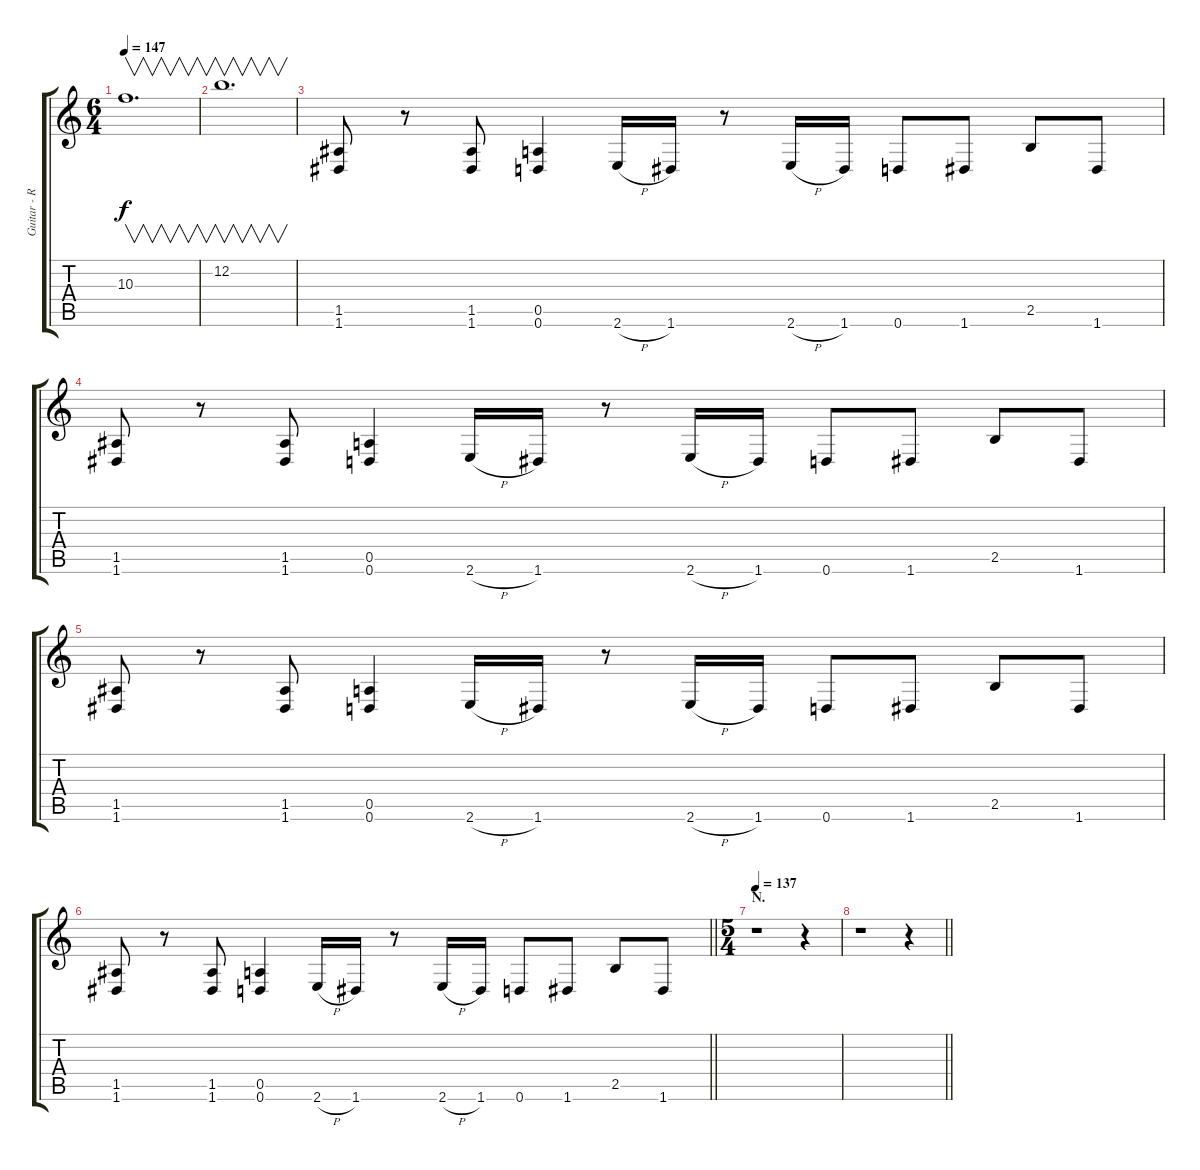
\track ("Guitar - Right" "Guitar - R") {instrument distortionguitar}
\staff {score tabs}
\tuning (E4 B3 G3 D3 A2 D2) {hide}
\ts (6 4)
\tempo 147
\clef g2
\ks c
10.3.1{v d dy f} |
12.2.1{v d} |
(1.5 1.6).8 r.8 (1.5 1.6).8 (0.5 0.6).4 2.6{h}.16 1.6.16 r.8 2.6{h}.16 1.6.16 0.6.8 1.6.8 2.5.8 1.6.8 |
(1.5 1.6).8 r.8 (1.5 1.6).8 (0.5 0.6).4 2.6{h}.16 1.6.16 r.8 2.6{h}.16 1.6.16 0.6.8 1.6.8 2.5.8 1.6.8 |
(1.5 1.6).8 r.8 (1.5 1.6).8 (0.5 0.6).4 2.6{h}.16 1.6.16 r.8 2.6{h}.16 1.6.16 0.6.8 1.6.8 2.5.8 1.6.8 |
\barLineRight lightlight
(1.5 1.6).8 r.8 (1.5 1.6).8 (0.5 0.6).4 2.6{h}.16 1.6.16 r.8 2.6{h}.16 1.6.16 0.6.8 1.6.8 2.5.8 1.6.8 |
\ts (5 4)
\section ("" "N.")
\tempo 137
r.1 r.4 |
\barLineRight lightlight
r.1 r.4
